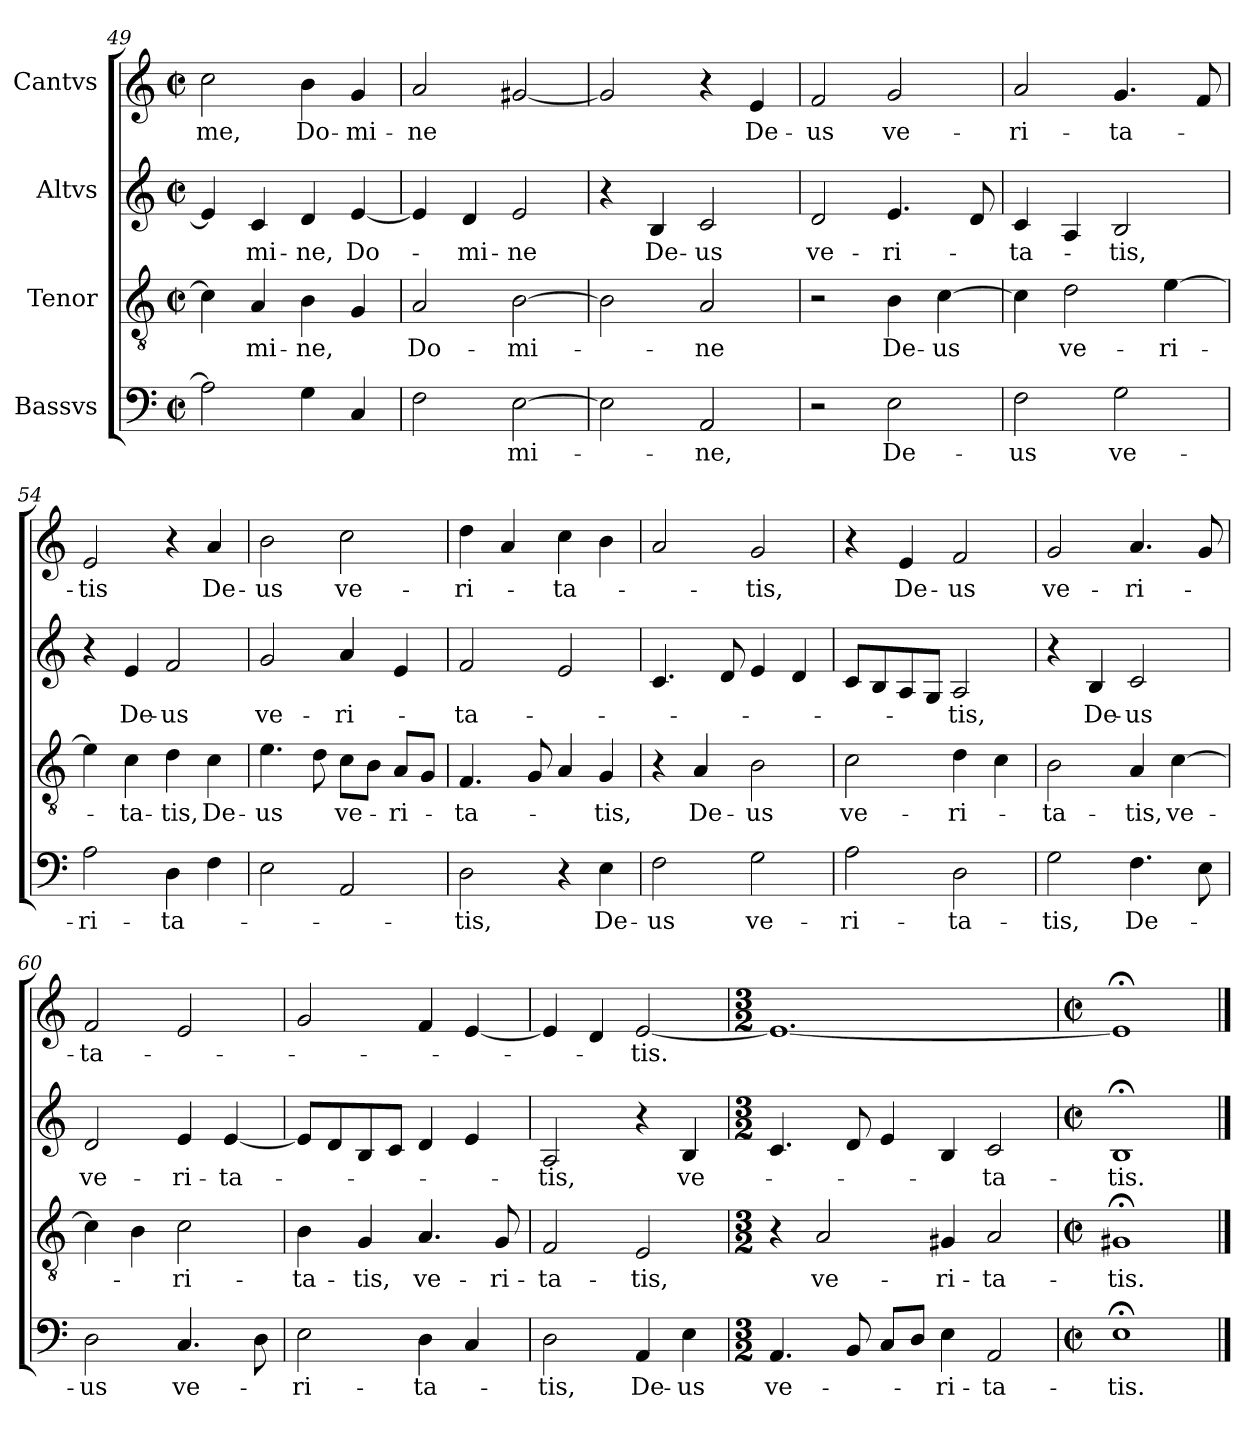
**kern	**text	**kern	**text	**kern	**text	**kern	**text
*part4	*part4	*part3	*part3	*part2	*part2	*part1	*part1
*staff4	*staff4	*staff3	*staff3	*staff2	*staff2	*staff1	*staff1
*I"Bassvs	*	*I"Tenor	*	*I"Altvs	*	*I"Cantvs	*
*clefF4	*	*clefGv2	*	*clefG2	*	*clefG2	*
*k[]	*	*k[]	*	*k[]	*	*k[]	*
*C:	*	*C:	*	*C:	*	*C:	*
*M2/2	*	*M2/2	*	*M2/2	*	*M2/2	*
*met(c|)	*	*met(c|)	*	*met(c|)	*	*met(c|)	*
=49	=49	=49	=49	=49	=49	=49	=49
!	!	!	!	!	!	!	!LO:LY:b
2A\]	.	4c\]	.	4e/]	.	2cc\	me,
!	!	!	!LO:LY:b	!	!LO:LY:b	!	!
.	.	4A/	-mi-	4c/	-mi-	.	.
!	!	!	!LO:LY:b	!	!LO:LY:b	!	!LO:LY:b
4G\	.	4B\	-ne,	4d/	-ne,	4b\	Do-
!	!	!	!	!	!LO:LY:b	!	!LO:LY:b
4C/	.	4G/	.	[4e/	Do-	4g/	-mi-
=50	=50	=50	=50	=50	=50	=50	=50
!	!	!	!LO:LY:b	!	!	!	!LO:LY:b
2F\	.	2A/	Do-	4e/]	.	2a/	-ne
!	!	!	!	!	!LO:LY:b	!	!
.	.	.	.	4d/	-mi-	.	.
!	!LO:LY:b	!	!LO:LY:b	!	!LO:LY:b	!	!
[2E\	-mi-	[2B\	-mi-	2e/	-ne	[2g#X/	.
=51	=51	=51	=51	=51	=51	=51	=51
2E\]	.	2B\]	.	4r	.	2g#/]	.
!	!	!	!	!	!LO:LY:b	!	!
.	.	.	.	4B/	De-	.	.
!	!LO:LY:b	!	!LO:LY:b	!	!LO:LY:b	!	!
2AA/	-ne,	2A/	-ne	2c/	-us	4r	.
!	!	!	!	!	!	!	!LO:LY:b
.	.	.	.	.	.	4e/	De-
!!LO:LB:g=z
=52	=52	=52	=52	=52	=52	=52	=52
!	!	!	!	!	!LO:LY:b	!	!LO:LY:b
2r	.	2r	.	2d/	ve-	2f/	-us
!	!LO:LY:b	!	!LO:LY:b	!	!LO:LY:b	!	!LO:LY:b
2E\	De-	4B\	De-	4.e/	-ri-	2g/	ve-
!	!	!	!LO:LY:b	!	!	!	!
.	.	[4c\	-us	.	.	.	.
.	.	.	.	8d/	.	.	.
=53	=53	=53	=53	=53	=53	=53	=53
!	!LO:LY:b	!	!	!	!LO:LY:b	!	!LO:LY:b
2F\	-us	4c\]	.	4c/	-ta-	2a/	-ri-
!	!	!	!LO:LY:b	!	!	!	!
.	.	2d\	ve-	4A/	.	.	.
!	!LO:LY:b	!	!	!	!LO:LY:b	!	!LO:LY:b
2G\	ve-	.	.	2B/	-tis,	4.g/	-ta-
!	!	!	!LO:LY:b	!	!	!	!
.	.	[4e\	-ri-	.	.	.	.
.	.	.	.	.	.	8f/	.
=54	=54	=54	=54	=54	=54	=54	=54
!	!LO:LY:b	!	!	!	!	!	!LO:LY:b
2A\	-ri-	4e\]	.	4r	.	2e/	-tis
!	!	!	!LO:LY:b	!	!LO:LY:b	!	!
.	.	4c\	-ta-	4e/	De-	.	.
!	!LO:LY:b	!	!LO:LY:b	!	!LO:LY:b	!	!
4D\	-ta-	4d\	-tis,	2f/	-us	4r	.
!	!	!	!LO:LY:b	!	!	!	!LO:LY:b
4F\	.	4c\	De-	.	.	4a/	De-
=55	=55	=55	=55	=55	=55	=55	=55
!	!	!	!LO:LY:b	!	!LO:LY:b	!	!LO:LY:b
2E\	.	4.e\	-us	2g/	ve-	2b\	-us
.	.	8d\	.	.	.	.	.
!	!	!	!LO:LY:b	!	!LO:LY:b	!	!LO:LY:b
2AA/	.	8c\L	ve-	4a/	-ri-	2cc\	ve-
.	.	8B\J	.	.	.	.	.
!	!	!	!LO:LY:b	!	!	!	!
.	.	8A/L	-ri-	4e/	.	.	.
.	.	8G/J	.	.	.	.	.
=56	=56	=56	=56	=56	=56	=56	=56
!	!LO:LY:b	!	!LO:LY:b	!	!LO:LY:b	!	!LO:LY:b
2D\	-tis,	4.F/	-ta-	2f/	-ta-	4dd\	-ri-
.	.	.	.	.	.	4a/	.
.	.	8G/	.	.	.	.	.
!	!	!	!	!	!	!	!LO:LY:b
4r	.	4A/	.	2e/	.	4cc\	-ta-
!	!LO:LY:b	!	!LO:LY:b	!	!	!	!
4E\	De-	4G/	-tis,	.	.	4b\	.
=57	=57	=57	=57	=57	=57	=57	=57
!	!LO:LY:b	!	!	!	!	!	!
2F\	-us	4r	.	4.c/	.	2a/	.
!	!	!	!LO:LY:b	!	!	!	!
.	.	4A/	De-	.	.	.	.
.	.	.	.	8d/	.	.	.
!	!LO:LY:b	!	!LO:LY:b	!	!	!	!LO:LY:b
2G\	ve-	2B\	-us	4e/	.	2g/	-tis,
.	.	.	.	4d/	.	.	.
=58	=58	=58	=58	=58	=58	=58	=58
!	!LO:LY:b	!	!LO:LY:b	!	!	!	!
2A\	-ri-	2c\	ve-	8c/L	.	4r	.
.	.	.	.	8B/	.	.	.
!	!	!	!	!	!	!	!LO:LY:b
.	.	.	.	8A/	.	4e/	De-
.	.	.	.	8G/J	.	.	.
!	!LO:LY:b	!	!LO:LY:b	!	!LO:LY:b	!	!LO:LY:b
2D\	-ta-	4d\	-ri-	2A/	-tis,	2f/	-us
.	.	4c\	.	.	.	.	.
!!LO:LB:g=z
=59	=59	=59	=59	=59	=59	=59	=59
!	!LO:LY:b	!	!LO:LY:b	!	!	!	!LO:LY:b
2G\	-tis,	2B\	-ta-	4r	.	2g/	ve-
!	!	!	!	!	!LO:LY:b	!	!
.	.	.	.	4B/	De-	.	.
!	!LO:LY:b	!	!LO:LY:b	!	!LO:LY:b	!	!LO:LY:b
4.F\	De-	4A/	-tis,	2c/	-us	4.a/	-ri-
!	!	!	!LO:LY:b	!	!	!	!
.	.	[4c\	ve-	.	.	.	.
8E\	.	.	.	.	.	8g/	.
=60	=60	=60	=60	=60	=60	=60	=60
!	!LO:LY:b	!	!	!	!LO:LY:b	!	!LO:LY:b
2D\	-us	4c\]	.	2d/	ve-	2f/	-ta-
.	.	4B\	.	.	.	.	.
!	!LO:LY:b	!	!LO:LY:b	!	!LO:LY:b	!	!
4.C/	ve-	2c\	-ri-	4e/	-ri-	2e/	.
!	!	!	!	!	!LO:LY:b	!	!
.	.	.	.	[4e/	-ta-	.	.
8D\	.	.	.	.	.	.	.
=61	=61	=61	=61	=61	=61	=61	=61
!	!LO:LY:b	!	!LO:LY:b	!	!	!	!
2E\	-ri-	4B\	-ta-	8e/L]	.	2g/	.
.	.	.	.	8d/	.	.	.
!	!	!	!LO:LY:b	!	!	!	!
.	.	4G/	-tis,	8B/	.	.	.
.	.	.	.	8c/J	.	.	.
!	!LO:LY:b	!	!LO:LY:b	!	!	!	!
4D\	-ta-	4.A/	ve-	4d/	.	4f/	.
4C/	.	.	.	4e/	.	[4e/	.
!	!	!	!LO:LY:b	!	!	!	!
.	.	8G/	-ri-	.	.	.	.
=62	=62	=62	=62	=62	=62	=62	=62
!	!LO:LY:b	!	!LO:LY:b	!	!LO:LY:b	!	!
2D\	-tis,	2F/	-ta-	2A/	-tis,	4e/]	.
.	.	.	.	.	.	4d/	.
!	!LO:LY:b	!	!LO:LY:b	!	!	!	!LO:LY:b
4AA/	De-	2E/	-tis,	4r	.	[2e/	-tis.
!	!LO:LY:b	!	!	!	!LO:LY:b	!	!
4E\	-us	.	.	4B/	ve-	.	.
=63	=63	=63	=63	=63	=63	=63	=63
*M3/2	*	*M3/2	*	*M3/2	*	*M3/2	*
!	!LO:LY:b	!	!	!	!	!	!
4.AA/	ve-	4r	.	4.c/	.	1.e_	.
!	!	!	!LO:LY:b	!	!	!	!
.	.	2A/	ve-	.	.	.	.
8BB/	.	.	.	8d/	.	.	.
8C/L	.	.	.	4e/	.	.	.
8D/J	.	.	.	.	.	.	.
!	!LO:LY:b	!	!LO:LY:b	!	!	!	!
4E\	-ri-	4G#X/	-ri-	4B/	.	.	.
!	!LO:LY:b	!	!LO:LY:b	!	!LO:LY:b	!	!
2AA/	-ta-	2A/	-ta-	2c/	-ta-	.	.
=64	=64	=64	=64	=64	=64	=64	=64
*M2/2	*	*M2/2	*	*M2/2	*	*M2/2	*
*met(c|)	*	*met(c|)	*	*met(c|)	*	*met(c|)	*
!	!LO:LY:b	!	!LO:LY:b	!	!LO:LY:b	!	!
1E;<	-tis.	1G#X;	-tis.	1B;	-tis.	1e;]	.
==	==	==	==	==	==	==	==
*-	*-	*-	*-	*-	*-	*-	*-
